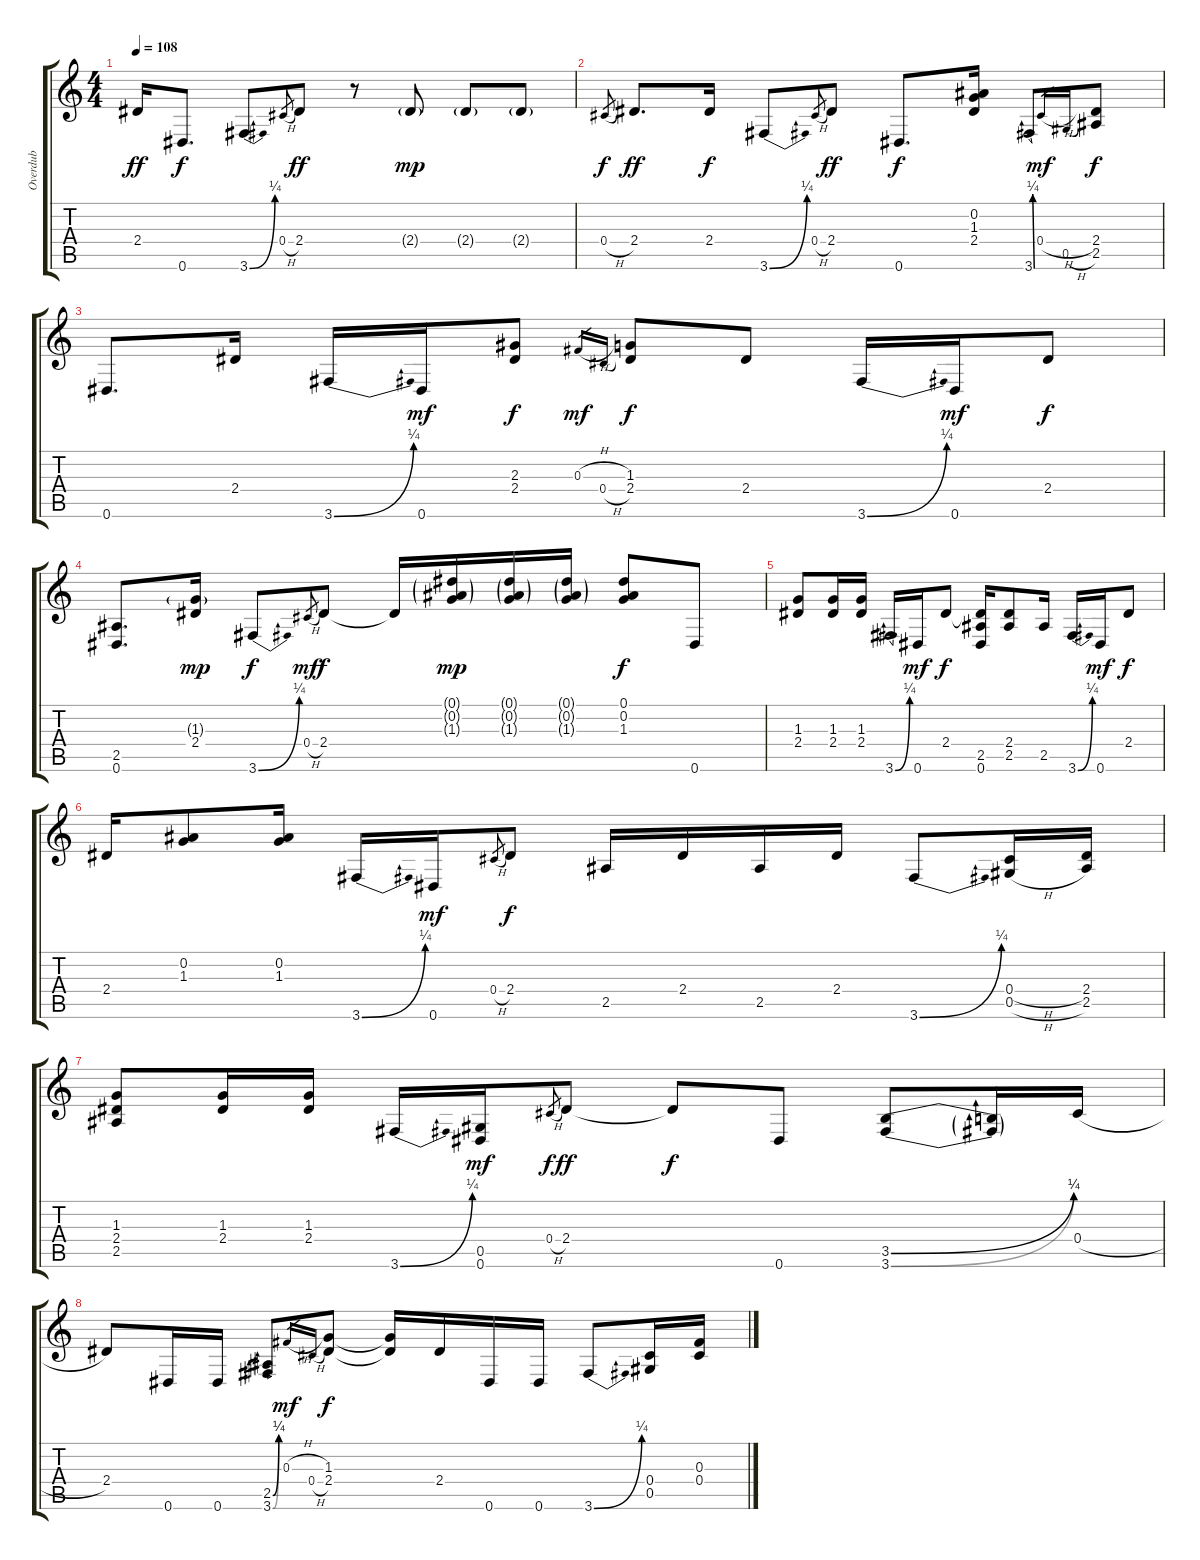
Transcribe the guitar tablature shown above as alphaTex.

\track ("Overdub" "Overdub") {instrument fretlessbass}
\staff {score tabs}
\tuning (Eb4 Bb3 Gb3 Db3 Ab2 Eb2) {hide}
\ts (4 4)
\tempo 108
\clef g2
\ks c
2.4.16{dy ff} 0.6.8{d dy f} 3.6{be (bend 0 0 60 1)}.8 0.4{h}.8{gr} 2.4.8{dy ff} r.8 2.4{g}.8{dy mp} 2.4{g}.8 2.4{g}.8 |
0.4{h}.8{gr dy f} 2.4.8{d dy ff} 2.4.16{dy f} 3.6{be (bend 0 0 60 1)}.8 0.4{h}.8{gr} 2.4.8{dy ff} 0.6.8{d dy f} (0.2 1.3 2.4).16 3.6{be (bend 0 0 60 1)}.8 0.4{h}.16{gr dy mf} 0.5{h}.16{gr} (2.4 2.5).8{dy f} |
0.6.8{d} 2.4.16 3.6{be (bend 0 0 60 1)}.16 0.6.16{dy mf} (2.3 2.4).8{dy f} 0.3{h}.16{gr dy mf} 0.4{h}.16{gr} (1.3 2.4).8{dy f} 2.4.8 3.6{be (bend 0 0 60 1)}.16 0.6.16{dy mf} 2.4.8{dy f} |
(2.5 0.6).8{d} (1.3{g} 2.4).16{dy mp} 3.6{be (bend 0 0 60 1)}.8{dy f} 0.4{h}.8{gr dy mf} 2.4.8{dy f} 2.4{t}.16 (0.1{g} 0.2{g} 1.3{g}).16{dy mp} (0.1{g} 0.2{g} 1.3{g}).16 (0.1{g} 0.2{g} 1.3{g}).16 (0.1 0.2 1.3).8{dy f} 0.6.8 |
(1.3 2.4).8 (1.3 2.4).16 (1.3 2.4).16 3.6{be (bend 0 0 60 1)}.16 0.6.16{dy mf} 2.4.8{dy f} (2.4{t} 2.5 0.6).16 (2.4 2.5).8 2.5.16 3.6{be (bend 0 0 60 1)}.16 0.6.16{dy mf} 2.4.8{dy f} |
2.4.16 (0.2 1.3).8 (0.2 1.3).16 3.6{be (bend 0 0 60 1)}.16 0.6.16{dy mf} 0.4{h}.8{gr} 2.4.8{dy f} 2.5.16 2.4.16 2.5.16 2.4.16 3.6{be (bend 0 0 60 1)}.8 (0.4{h} 0.5{h}).16 (2.4 2.5).16 |
(1.3 2.4 2.5).8 (1.3 2.4).16 (1.3 2.4).16 3.6{be (bend 0 0 60 1)}.16 (0.5 0.6).16{dy mf} 0.4{h}.8{gr dy f} 2.4.8{dy ff} 2.4{t}.8{dy f} 0.6.8 (3.5{be (bend 0 0 60 1)} 3.6{be (bend 0 0 60 1)}).8 (3.5{t} 3.6{t}).16 0.4{h}.16 |
2.4.8 0.6.16 0.6.16 (2.5{be (bend 0 0 60 1)} 3.6{be (bend 0 0 60 1)}).8 0.3{h}.16{gr dy mf} 0.4{h}.16{gr} (1.3 2.4).8{dy f} (1.3{t} 2.4{t}).16 2.4.16 0.6.16 0.6.16 3.6{be (bend 0 0 60 1)}.8 (0.4 0.5).16 (0.3 0.4).16
